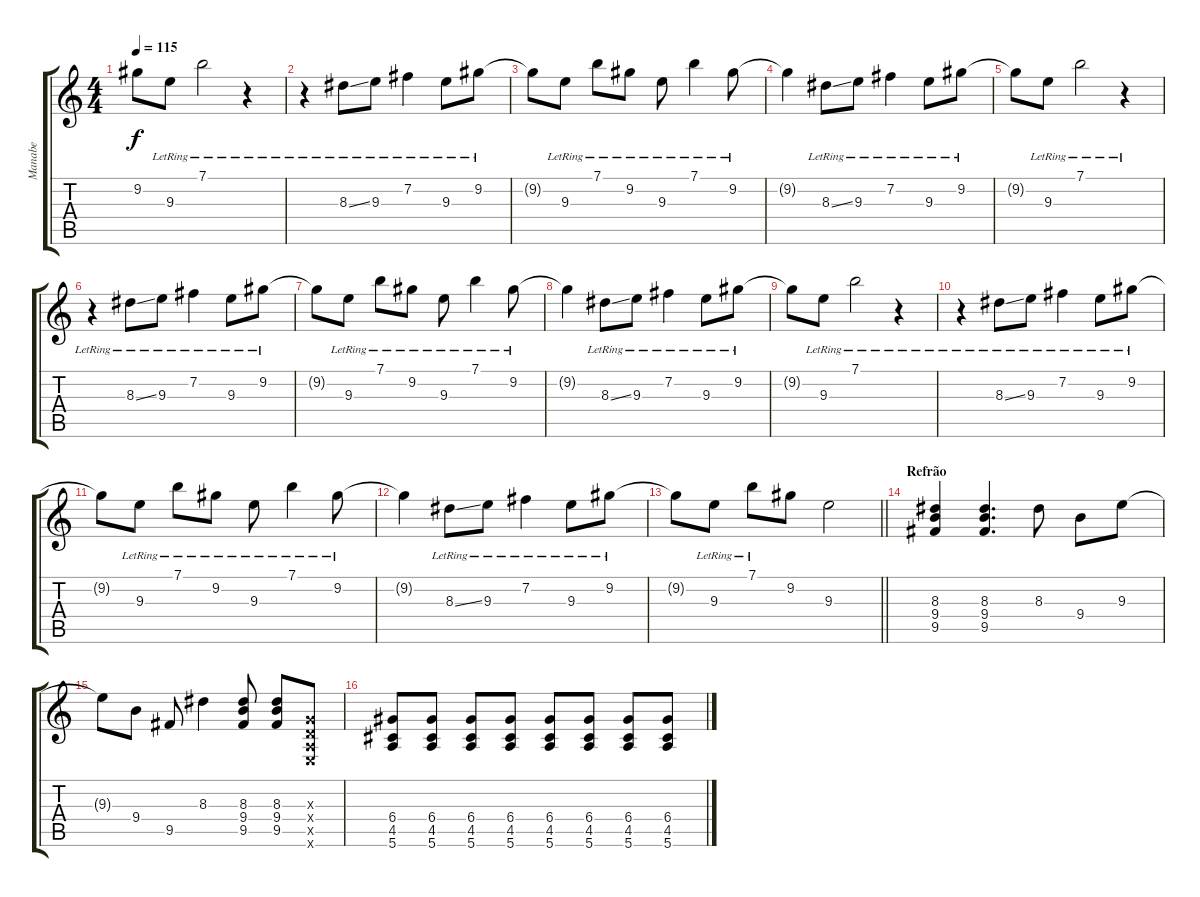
\track ("Manabe" "Manabe") {instrument electricguitarjazz}
\staff {score tabs}
\tuning (E4 B3 G3 D3 A2 E2) {hide}
\ts (4 4)
\tempo 115
\clef g2
\ks c
9.2{t}.8{dy f} 9.3{lr}.8 7.1{lr}.2 r.4 |
r.4 8.3{ss lr}.8 9.3{lr}.8 7.2{lr}.4 9.3{lr}.8 9.2{lr}.8 |
9.2{t}.8 9.3{lr}.8 7.1{lr}.8 9.2{lr}.8 9.3{lr}.8 7.1{lr}.4 9.2{lr}.8 |
9.2{t}.4 8.3{ss lr}.8 9.3{lr}.8 7.2{lr}.4 9.3{lr}.8 9.2{lr}.8 |
9.2{t}.8 9.3{lr}.8 7.1{lr}.2 r.4 |
r.4 8.3{ss lr}.8 9.3{lr}.8 7.2{lr}.4 9.3{lr}.8 9.2{lr}.8 |
9.2{t}.8 9.3{lr}.8 7.1{lr}.8 9.2{lr}.8 9.3{lr}.8 7.1{lr}.4 9.2{lr}.8 |
9.2{t}.4 8.3{ss lr}.8 9.3{lr}.8 7.2{lr}.4 9.3{lr}.8 9.2{lr}.8 |
9.2{t}.8 9.3{lr}.8 7.1{lr}.2 r.4 |
r.4 8.3{ss lr}.8 9.3{lr}.8 7.2{lr}.4 9.3{lr}.8 9.2{lr}.8 |
9.2{t}.8 9.3{lr}.8 7.1{lr}.8 9.2{lr}.8 9.3{lr}.8 7.1{lr}.4 9.2{lr}.8 |
9.2{t}.4 8.3{ss lr}.8 9.3{lr}.8 7.2{lr}.4 9.3{lr}.8 9.2{lr}.8 |
\barLineRight lightlight
9.2{t}.8 9.3{lr}.8 7.1{lr}.8 9.2.8 9.3.2 |
\section ("" "Refrão")
(8.3 9.4 9.5).4 (8.3 9.4 9.5).4{d} 8.3.8 9.4.8 9.3.8 |
9.3{t}.8 9.4.8 9.5.8 8.3.4 (8.3 9.4 9.5).8 (8.3 9.4 9.5).8 (0.3{x} 0.4{x} 0.5{x} 0.6{x}).8 |
(6.4 4.5 5.6).8 (6.4 4.5 5.6).8 (6.4 4.5 5.6).8 (6.4 4.5 5.6).8 (6.4 4.5 5.6).8 (6.4 4.5 5.6).8 (6.4 4.5 5.6).8 (6.4 4.5 5.6).8
